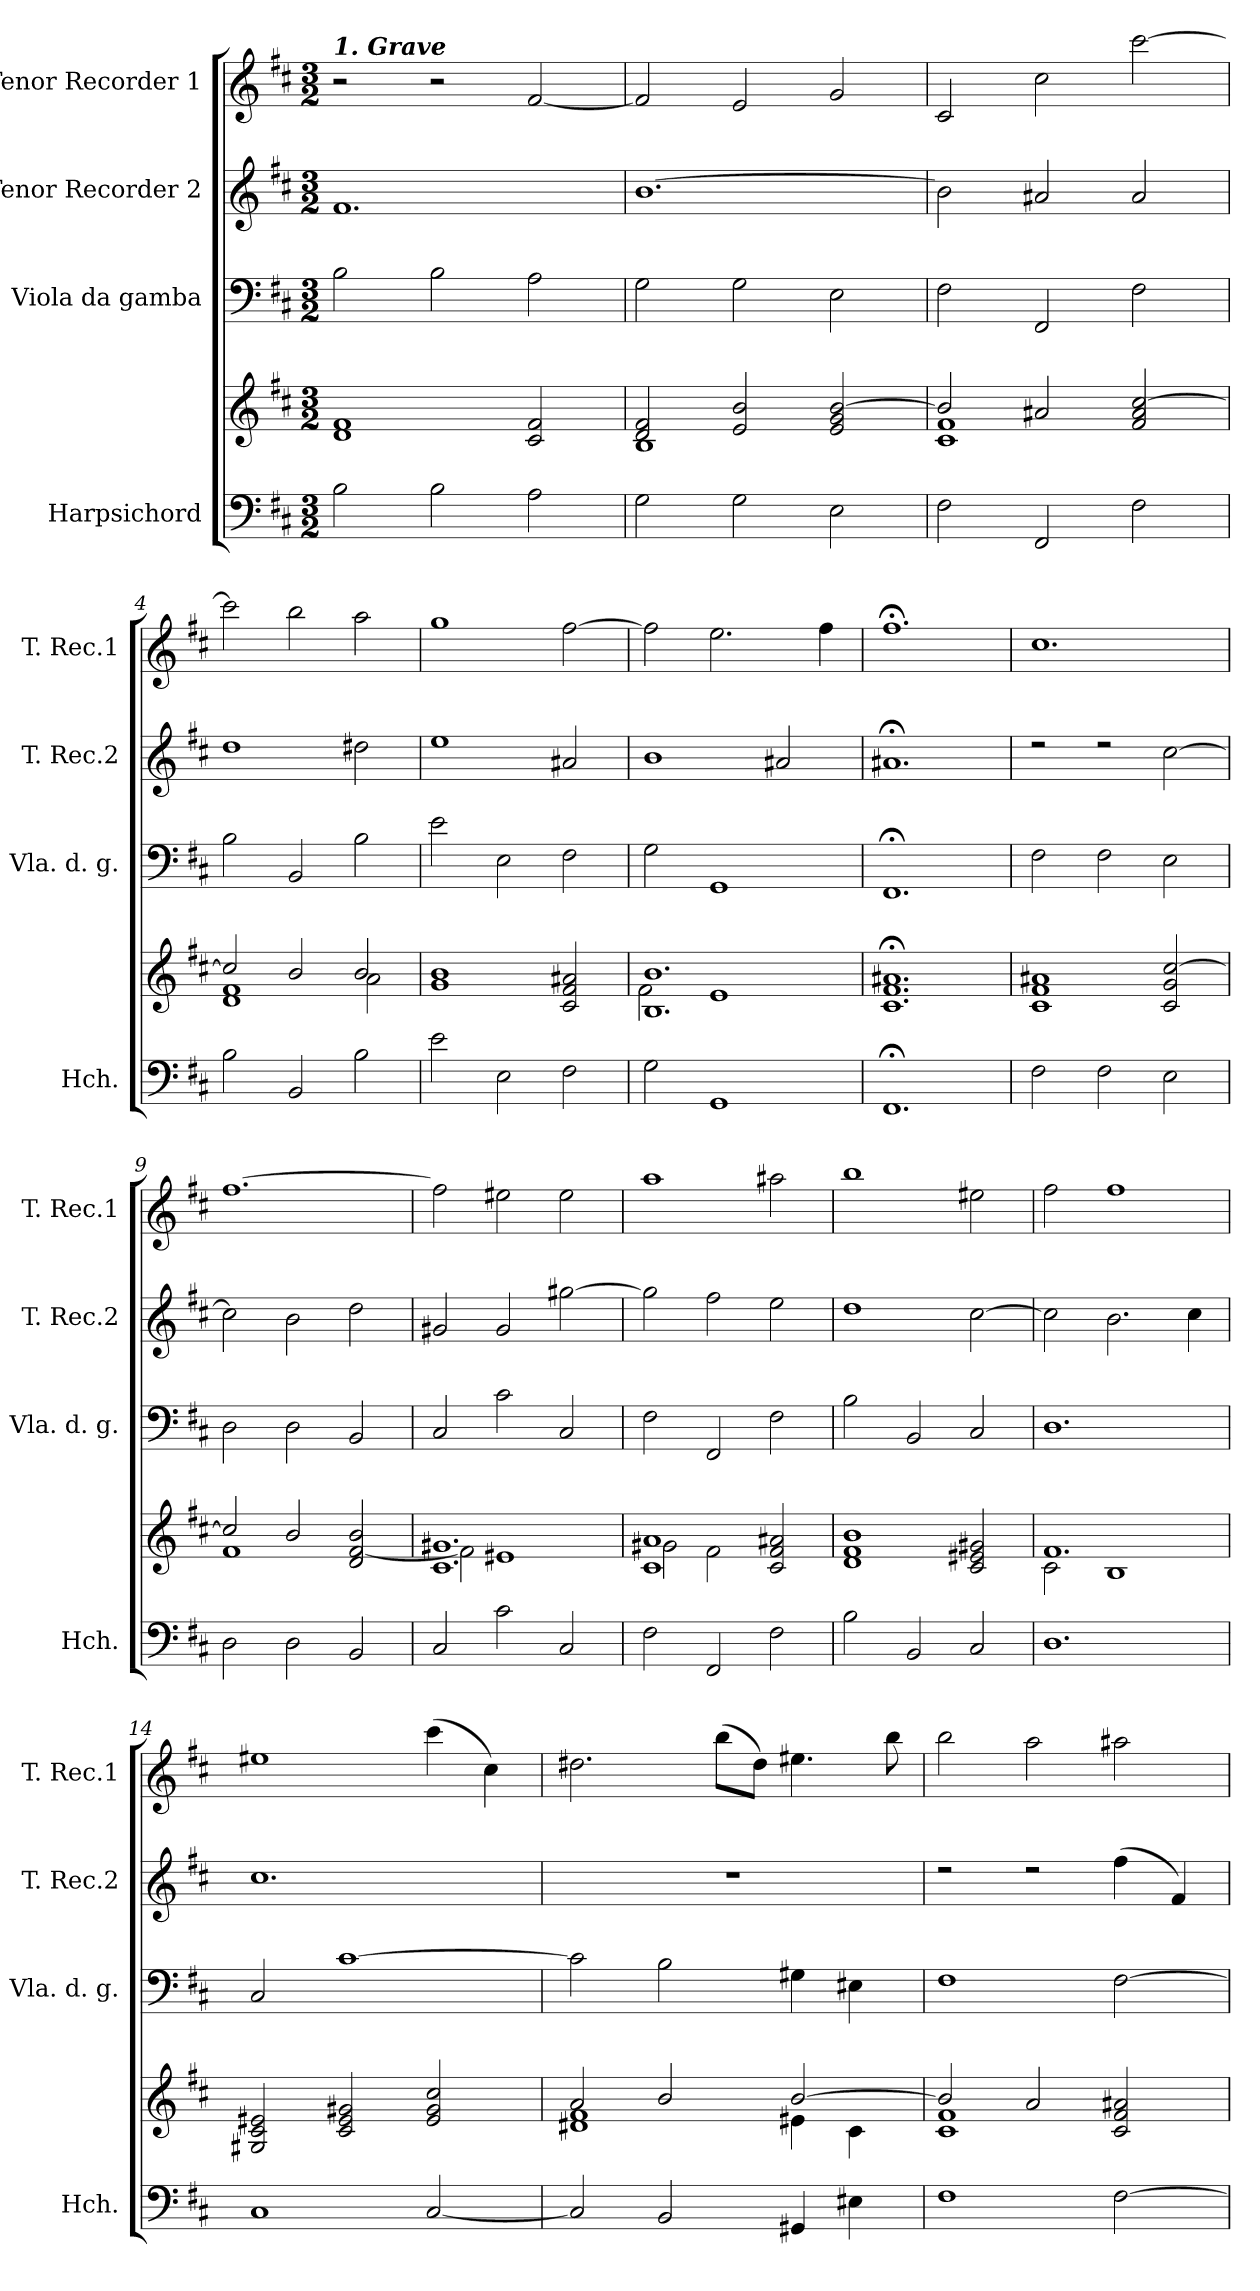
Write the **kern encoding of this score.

**kern	**kern	**kern	**kern	**kern
*part4	*part4	*part3	*part2	*part1
*staff5	*staff4	*staff3	*staff2	*staff1
*I"Harpsichord	*	*I"Viola da gamba	*I"Tenor Recorder 2	*I"Tenor Recorder 1
*I'Hch.	*	*I'Vla. d. g.	*I'T. Rec.2	*I'T. Rec.1
*clefF4	*clefG2	*clefF4	*clefG2	*clefG2
*k[f#c#]	*k[f#c#]	*k[f#c#]	*k[f#c#]	*k[f#c#]
*M3/2	*M3/2	*M3/2	*M3/2	*M3/2
*MM120	*MM120	*MM120	*MM120	*MM120
=1	=1	=1	=1	=1
!	!	!	!	!LO:TX:a:Bi:t=1. Grave
2B\	1d 1f#	2B\	1.f#	2r
2B\	.	2B\	.	2r
2A\	2c#/ 2f#/	2A\	.	[2f#/
=2	=2	=2	=2	=2
*	*^	*	*	*
2G\	2d/ 2f#/	1B	2G\	[1.b	2f#/]
2G\	2e/ 2b/	.	2G\	.	2e/
2E\	2e/ 2g/ [2b/	2ryy	2E\	.	2g/
=3	=3	=3	=3	=3	=3
2F#\	2b/]	1c# 1f#	2F#\	2b\]	2c#/
2FF#/	2a#X/	.	2FF#/	2a#X/	2cc#\
2F#\	2f#/ 2a#/ [2cc#/	2ryy	2F#\	2a#/	[2ccc#\
=4	=4	=4	=4	=4	=4
2B\	2cc#/]	1d 1f#	2B\	1dd	2ccc#\]
2BB/	2b/	.	2BB/	.	2bb\
2B\	2b/	2a\	2B\	2dd#X\	2aa\
*	*v	*v	*	*	*
=5	=5	=5	=5	=5
2e\	1g 1b	2e\	1ee	1gg
2E\	.	2E\	.	.
2F#\	2c#/ 2f#/ 2a#X/	2F#\	2a#X/	[2ff#\
=6	=6	=6	=6	=6
*	*^	*	*	*
2G\	1.B 1.b	2f#\	2G\	1b	2ff#\]
1GG	.	1e	1GG	.	2.ee\
.	.	.	.	2a#X/	.
.	.	.	.	.	4ff#\
*	*v	*v	*	*	*
!!LO:LB:g=z
=7	=7	=7	=7	=7
1.FF#;<	1.c#;< 1.f#;< 1.a#X;<	1.FF#;<	1.a#X;<	1.ff#;<
=8	=8	=8	=8	=8
2F#\	1c# 1f# 1a#X	2F#\	2rdd	1.cc#
2F#\	.	2F#\	2rdd	.
2E\	2c#/ 2g/ [2cc#/	2E\	[2cc#\	.
=9	=9	=9	=9	=9
*	*^	*	*	*
2D\	2cc#/]	1f#	2D\	2cc#\]	[1.ff#
2D\	2b/	.	2D\	2b\	.
2BB/	2d/ [2f#/ 2b/	2ryy	2BB/	2dd\	.
=10	=10	=10	=10	=10	=10
2C#/	1.c# 1.g#X	2f#\]	2C#/	2g#X/	2ff#\]
2c#\	.	1e#X	2c#\	2g#/	2ee#X\
2C#/	.	.	2C#/	[2gg#X\	2ee#\
=11	=11	=11	=11	=11	=11
2F#\	1c# 1a	2g#X\	2F#\	2gg#\]	1aa
2FF#/	.	2f#\	2FF#/	2ff#\	.
2F#\	2c#/ 2f#/ 2a#X/	2ryy	2F#\	2ee\	2aa#X\
*	*v	*v	*	*	*
=12	=12	=12	=12	=12
2B\	1d 1f# 1b	2B\	1dd	1bb
2BB/	.	2BB/	.	.
2C#/	2c#/ 2e#X/ 2g#X/	2C#/	[2cc#\	2ee#X\
=13	=13	=13	=13	=13
*	*^	*	*	*
1.D	1.f#	2c#\	1.D	2cc#\]	2ff#\
.	.	1B	.	2.b\	1ff#
.	.	.	.	4cc#\	.
*	*v	*v	*	*	*
!!LO:LB:g=z
=14	=14	=14	=14	=14
1C#	2G#X/ 2c#/ 2e#X/	2C#/	1.cc#	1ee#X
.	2c#/ 2e#/ 2g#X/	[1c#	.	.
[2C#/	2e#/ 2g#/ 2cc#/	.	.	(>4ccc#\
.	.	.	.	4cc#\)
=15	=15	=15	=15	=15
*	*^	*	*	*
2C#/]	2a/	1d#X 1f#	2c#\]	1.r	2.dd#X\
2BB/	2b/	.	2B\	.	.
.	.	.	.	.	(>8bb\L
.	.	.	.	.	8dd#\J)
4GG#X/	[2b/	4e#X\	4G#X\	.	4.ee#X\
4E#X\	.	4c#\	4E#X\	.	.
.	.	.	.	.	8bb\
=16	=16	=16	=16	=16	=16
1F#	2b/]	1c# 1f#	1F#	2rdd	2bb\
.	2a/	.	.	2rdd	2aa\
[2F#\	2c#/ 2f#/ 2a#X/	2ryy	[2F#\	(>4ff#\	2aa#X\
.	.	.	.	4f#/)	.
*	*v	*v	*	*	*
=	=	=	=	=
*-	*-	*-	*-	*-
